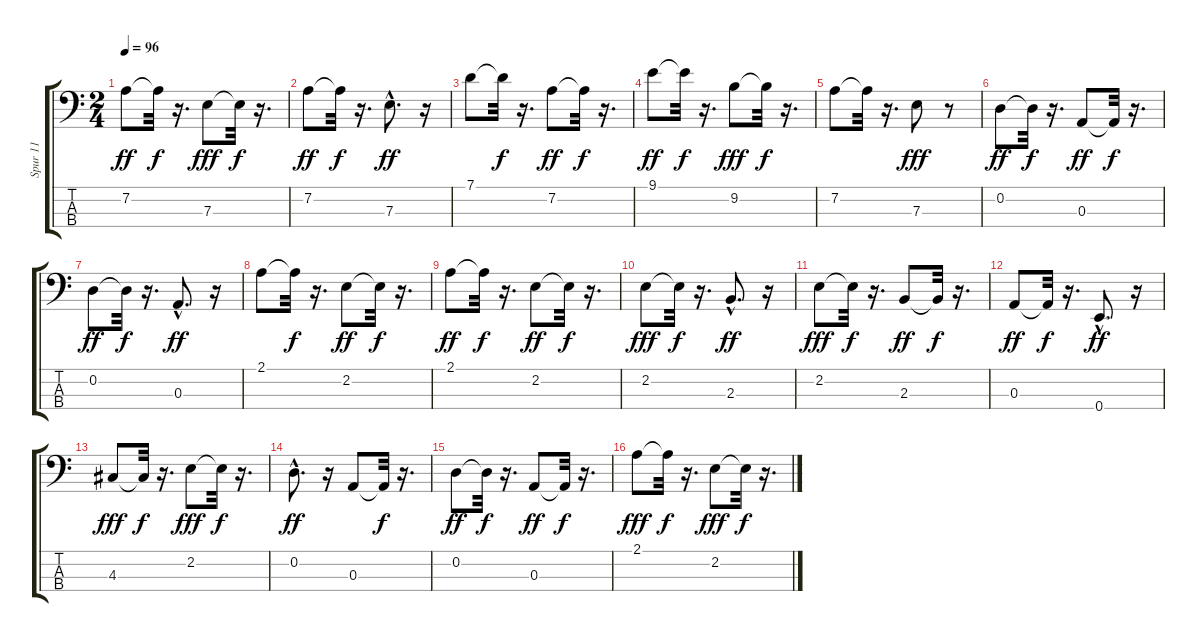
\track ("Spur 11" "Spur 11") {instrument acousticbass}
\staff {score tabs}
\tuning (G2 D2 A1 E1) {hide}
\ts (2 4)
\tempo 96
\clef f4
\ks c
7.2.8{dy ff} 7.2{t}.32{dy f} r.16{d} 7.3.8{dy fff} 7.3{t}.32{dy f} r.16{d} |
7.2.8{dy ff} 7.2{t}.32{dy f} r.16{d} 7.3{hac}.8{d dy ff} r.16 |
7.1.8 7.1{t}.32{dy f} r.16{d} 7.2.8{dy ff} 7.2{t}.32{dy f} r.16{d} |
9.1.8{dy ff} 9.1{t}.32{dy f} r.16{d} 9.2.8{dy fff} 9.2{t}.32{dy f} r.16{d} |
7.2.8 7.2{t}.32 r.16{d} 7.3.8{dy fff} r.8 |
0.2.8{dy ff instrument acousticbass} 0.2{t}.32{dy f} r.16{d} 0.3.8{dy ff} 0.3{t}.32{dy f} r.16{d} |
0.2.8{dy ff} 0.2{t}.32{dy f} r.16{d} 0.3{hac}.8{d dy ff} r.16 |
2.1.8 2.1{t}.32{dy f} r.16{d} 2.2.8{dy ff} 2.2{t}.32{dy f} r.16{d} |
2.1.8{dy ff} 2.1{t}.32{dy f} r.16{d} 2.2.8{dy ff} 2.2{t}.32{dy f} r.16{d} |
2.2.8{dy fff} 2.2{t}.32{dy f} r.16{d} 2.3{hac}.8{d dy ff} r.16 |
2.2.8{dy fff} 2.2{t}.32{dy f} r.16{d} 2.3.8{dy ff} 2.3{t}.32{dy f} r.16{d} |
0.3.8{dy ff} 0.3{t}.32{dy f} r.16{d} 0.4{hac}.8{d dy ff} r.16 |
4.3.8{dy fff} 4.3{t}.32{dy f} r.16{d} 2.2.8{dy fff} 2.2{t}.32{dy f} r.16{d} |
0.2{hac}.8{d dy ff} r.16 0.3.8 0.3{t}.32{dy f} r.16{d} |
0.2.8{dy ff} 0.2{t}.32{dy f} r.16{d} 0.3.8{dy ff} 0.3{t}.32{dy f} r.16{d} |
2.1.8{dy fff} 2.1{t}.32{dy f} r.16{d} 2.2.8{dy fff} 2.2{t}.32{dy f} r.16{d}
